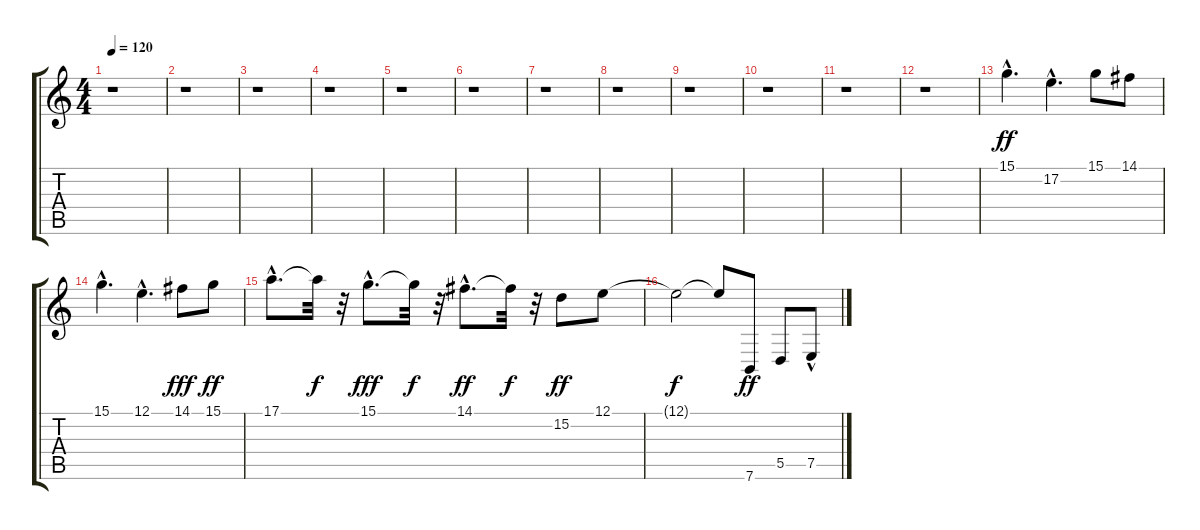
\track "" {instrument lead8bassandlead}
\staff {score tabs}
\tuning (E4 B3 G3 D3 A2 E2) {hide}
\ts (4 4)
\tempo 120
\clef g2
\ks c
r.1{dy ff} |
r.1 |
r.1 |
r.1 |
r.1 |
r.1 |
r.1 |
r.1 |
r.1 |
r.1 |
r.1 |
r.1 |
15.1{hac}.4{d} 17.2{hac}.4{d} 15.1.8 14.1.8 |
15.1{hac}.4{d} 12.1{hac}.4{d} 14.1.8{dy fff} 15.1.8{dy ff} |
17.1{hac}.8{d} 17.1{t}.32{dy f} r.32 15.1{hac}.8{d dy fff} 15.1{t}.32{dy f} r.32 14.1{hac}.8{d dy ff} 14.1{t}.32{dy f} r.32 15.2.8{dy ff} 12.1.8 |
12.1{t}.2{dy f} 12.1{t}.8 7.6.8{dy ff} 5.5.8 7.5{hac}.8
